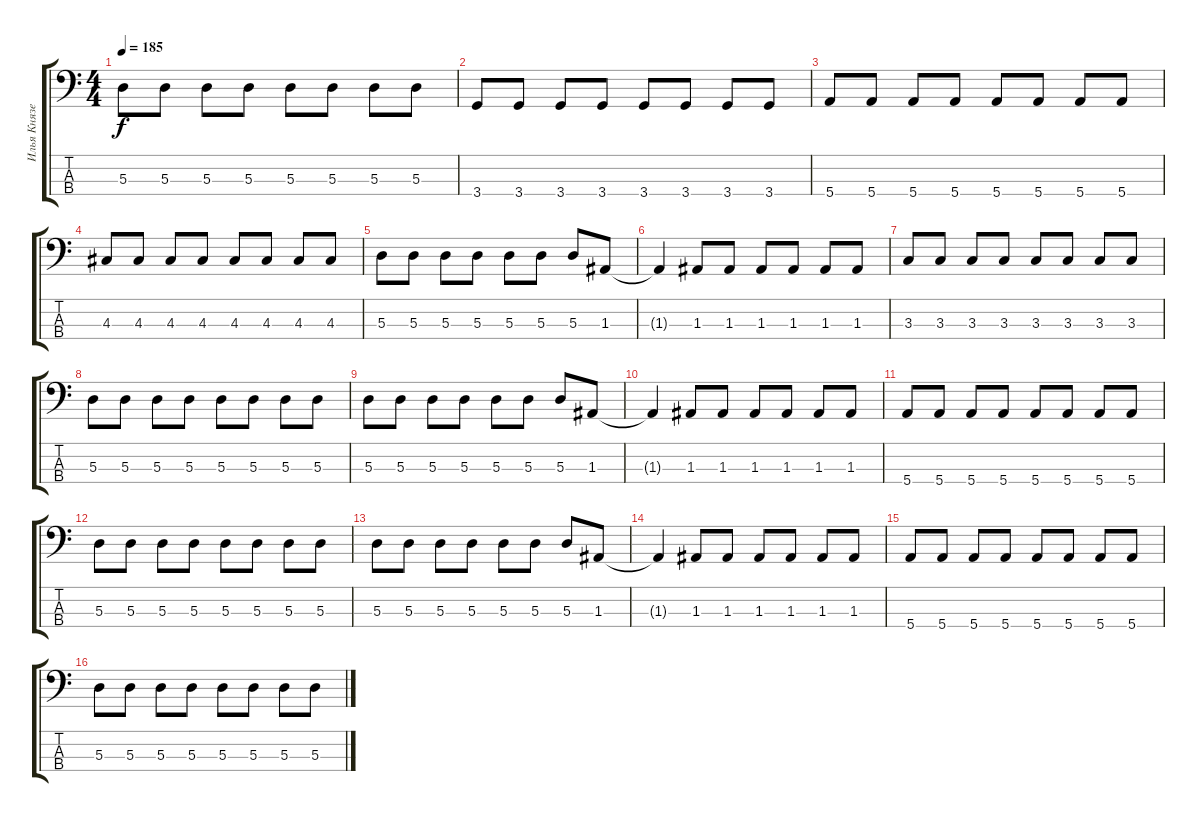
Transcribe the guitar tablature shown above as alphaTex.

\track ("Илья Князев" "Илья Князе") {instrument electricbasspick}
\staff {score tabs}
\tuning (G2 D2 A1 E1) {hide}
\ts (4 4)
\tempo 185
\clef f4
\ks c
5.3.8{dy f} 5.3.8 5.3.8 5.3.8 5.3.8 5.3.8 5.3.8 5.3.8 |
3.4.8 3.4.8 3.4.8 3.4.8 3.4.8 3.4.8 3.4.8 3.4.8 |
5.4.8 5.4.8 5.4.8 5.4.8 5.4.8 5.4.8 5.4.8 5.4.8 |
4.3.8 4.3.8 4.3.8 4.3.8 4.3.8 4.3.8 4.3.8 4.3.8 |
5.3.8 5.3.8 5.3.8 5.3.8 5.3.8 5.3.8 5.3.8 1.3.8 |
1.3{t}.4 1.3.8 1.3.8 1.3.8 1.3.8 1.3.8 1.3.8 |
3.3.8 3.3.8 3.3.8 3.3.8 3.3.8 3.3.8 3.3.8 3.3.8 |
5.3.8 5.3.8 5.3.8 5.3.8 5.3.8 5.3.8 5.3.8 5.3.8 |
5.3.8 5.3.8 5.3.8 5.3.8 5.3.8 5.3.8 5.3.8 1.3.8 |
1.3{t}.4 1.3.8 1.3.8 1.3.8 1.3.8 1.3.8 1.3.8 |
5.4.8 5.4.8 5.4.8 5.4.8 5.4.8 5.4.8 5.4.8 5.4.8 |
5.3.8 5.3.8 5.3.8 5.3.8 5.3.8 5.3.8 5.3.8 5.3.8 |
5.3.8 5.3.8 5.3.8 5.3.8 5.3.8 5.3.8 5.3.8 1.3.8 |
1.3{t}.4 1.3.8 1.3.8 1.3.8 1.3.8 1.3.8 1.3.8 |
5.4.8 5.4.8 5.4.8 5.4.8 5.4.8 5.4.8 5.4.8 5.4.8 |
5.3.8 5.3.8 5.3.8 5.3.8 5.3.8 5.3.8 5.3.8 5.3.8
